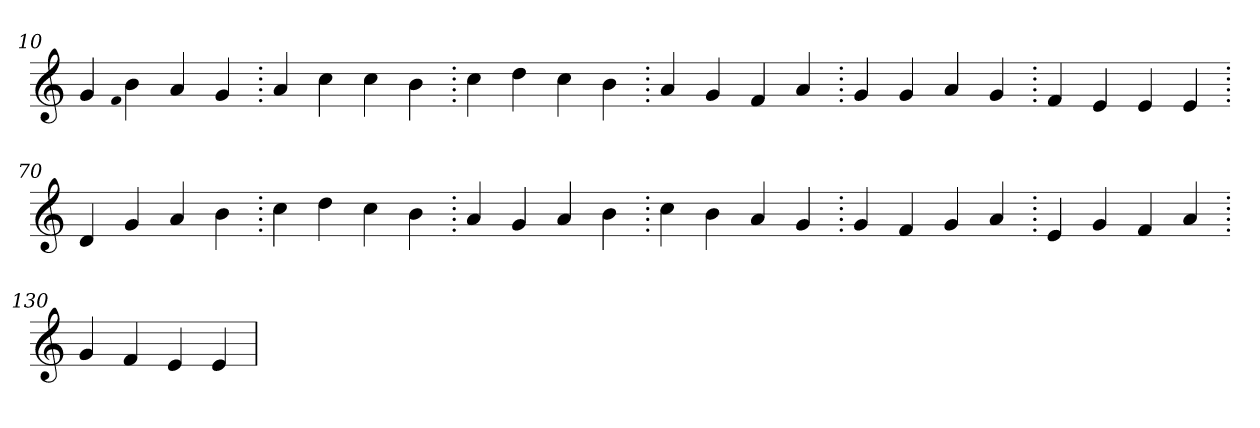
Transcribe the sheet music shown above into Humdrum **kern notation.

**kern
*part1
*staff1
*clefG2
=10.
4g
qqf
4b
4a
4g
=20.
4a
4cc
4cc
4b
=30.
4cc
4dd
4cc
4b
=40.
4a
4g
4f
4a
=50.
4g
4g
4a
4g
=60.
4f
4e
4e
4e
=70.
4d
4g
4a
4b
=80.
4cc
4dd
4cc
4b
=90.
4a
4g
4a
4b
=100.
4cc
4b
4a
4g
=110.
4g
4f
4g
4a
=120.
4e
4g
4f
4a
=130.
4g
4f
4e
4e
=
*-
